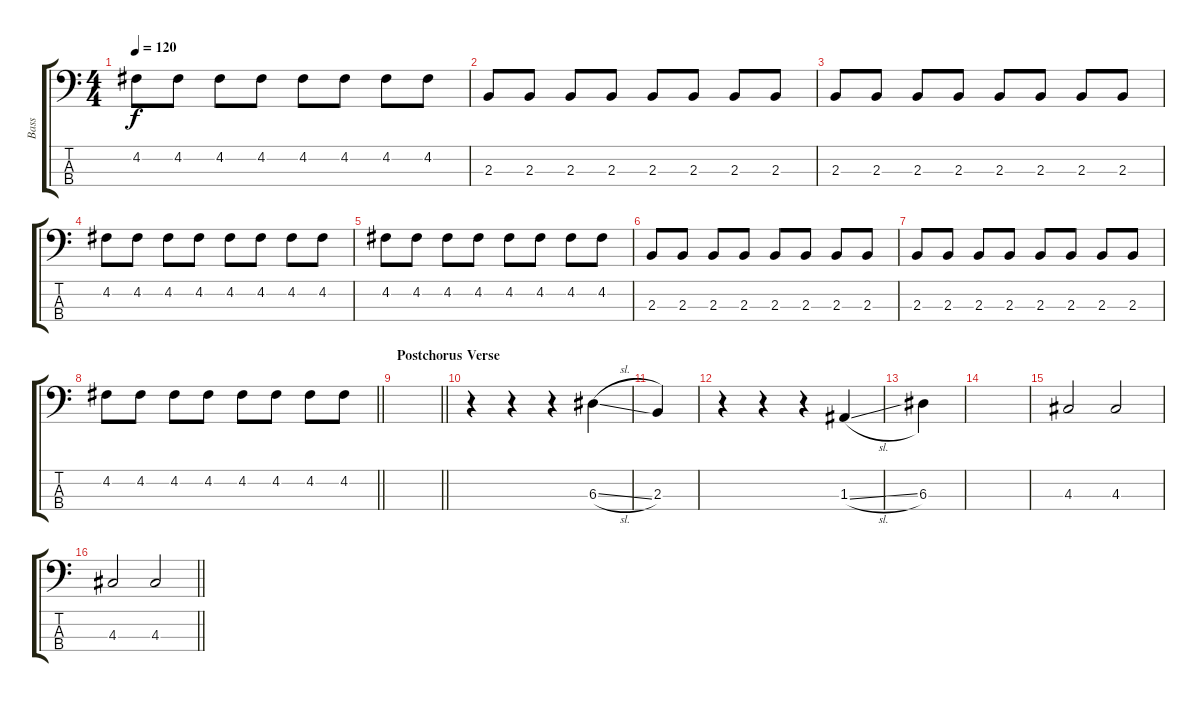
\track ("Bass" "Bass") {mute instrument electricbasspick}
\staff {score tabs}
\tuning (G2 D2 A1 E1) {hide}
\ts (4 4)
\tempo 120
\clef f4
\ks c
4.2.8{dy f} 4.2.8 4.2.8 4.2.8 4.2.8 4.2.8 4.2.8 4.2.8 |
2.3.8 2.3.8 2.3.8 2.3.8 2.3.8 2.3.8 2.3.8 2.3.8 |
2.3.8 2.3.8 2.3.8 2.3.8 2.3.8 2.3.8 2.3.8 2.3.8 |
4.2.8 4.2.8 4.2.8 4.2.8 4.2.8 4.2.8 4.2.8 4.2.8 |
4.2.8 4.2.8 4.2.8 4.2.8 4.2.8 4.2.8 4.2.8 4.2.8 |
2.3.8 2.3.8 2.3.8 2.3.8 2.3.8 2.3.8 2.3.8 2.3.8 |
2.3.8 2.3.8 2.3.8 2.3.8 2.3.8 2.3.8 2.3.8 2.3.8 |
\barLineRight lightlight
4.2.8 4.2.8 4.2.8 4.2.8 4.2.8 4.2.8 4.2.8 4.2.8 |
\section ("" "Postchorus")
\barLineRight lightlight
|
\section ("" "Verse")
r.4 r.4 r.4 6.3{sl}.4 |
2.3.4 |
r.4 r.4 r.4 1.3{sl}.4 |
6.3.4 |
|
4.3.2 4.3.2 |
\barLineRight lightlight
4.3.2 4.3.2
